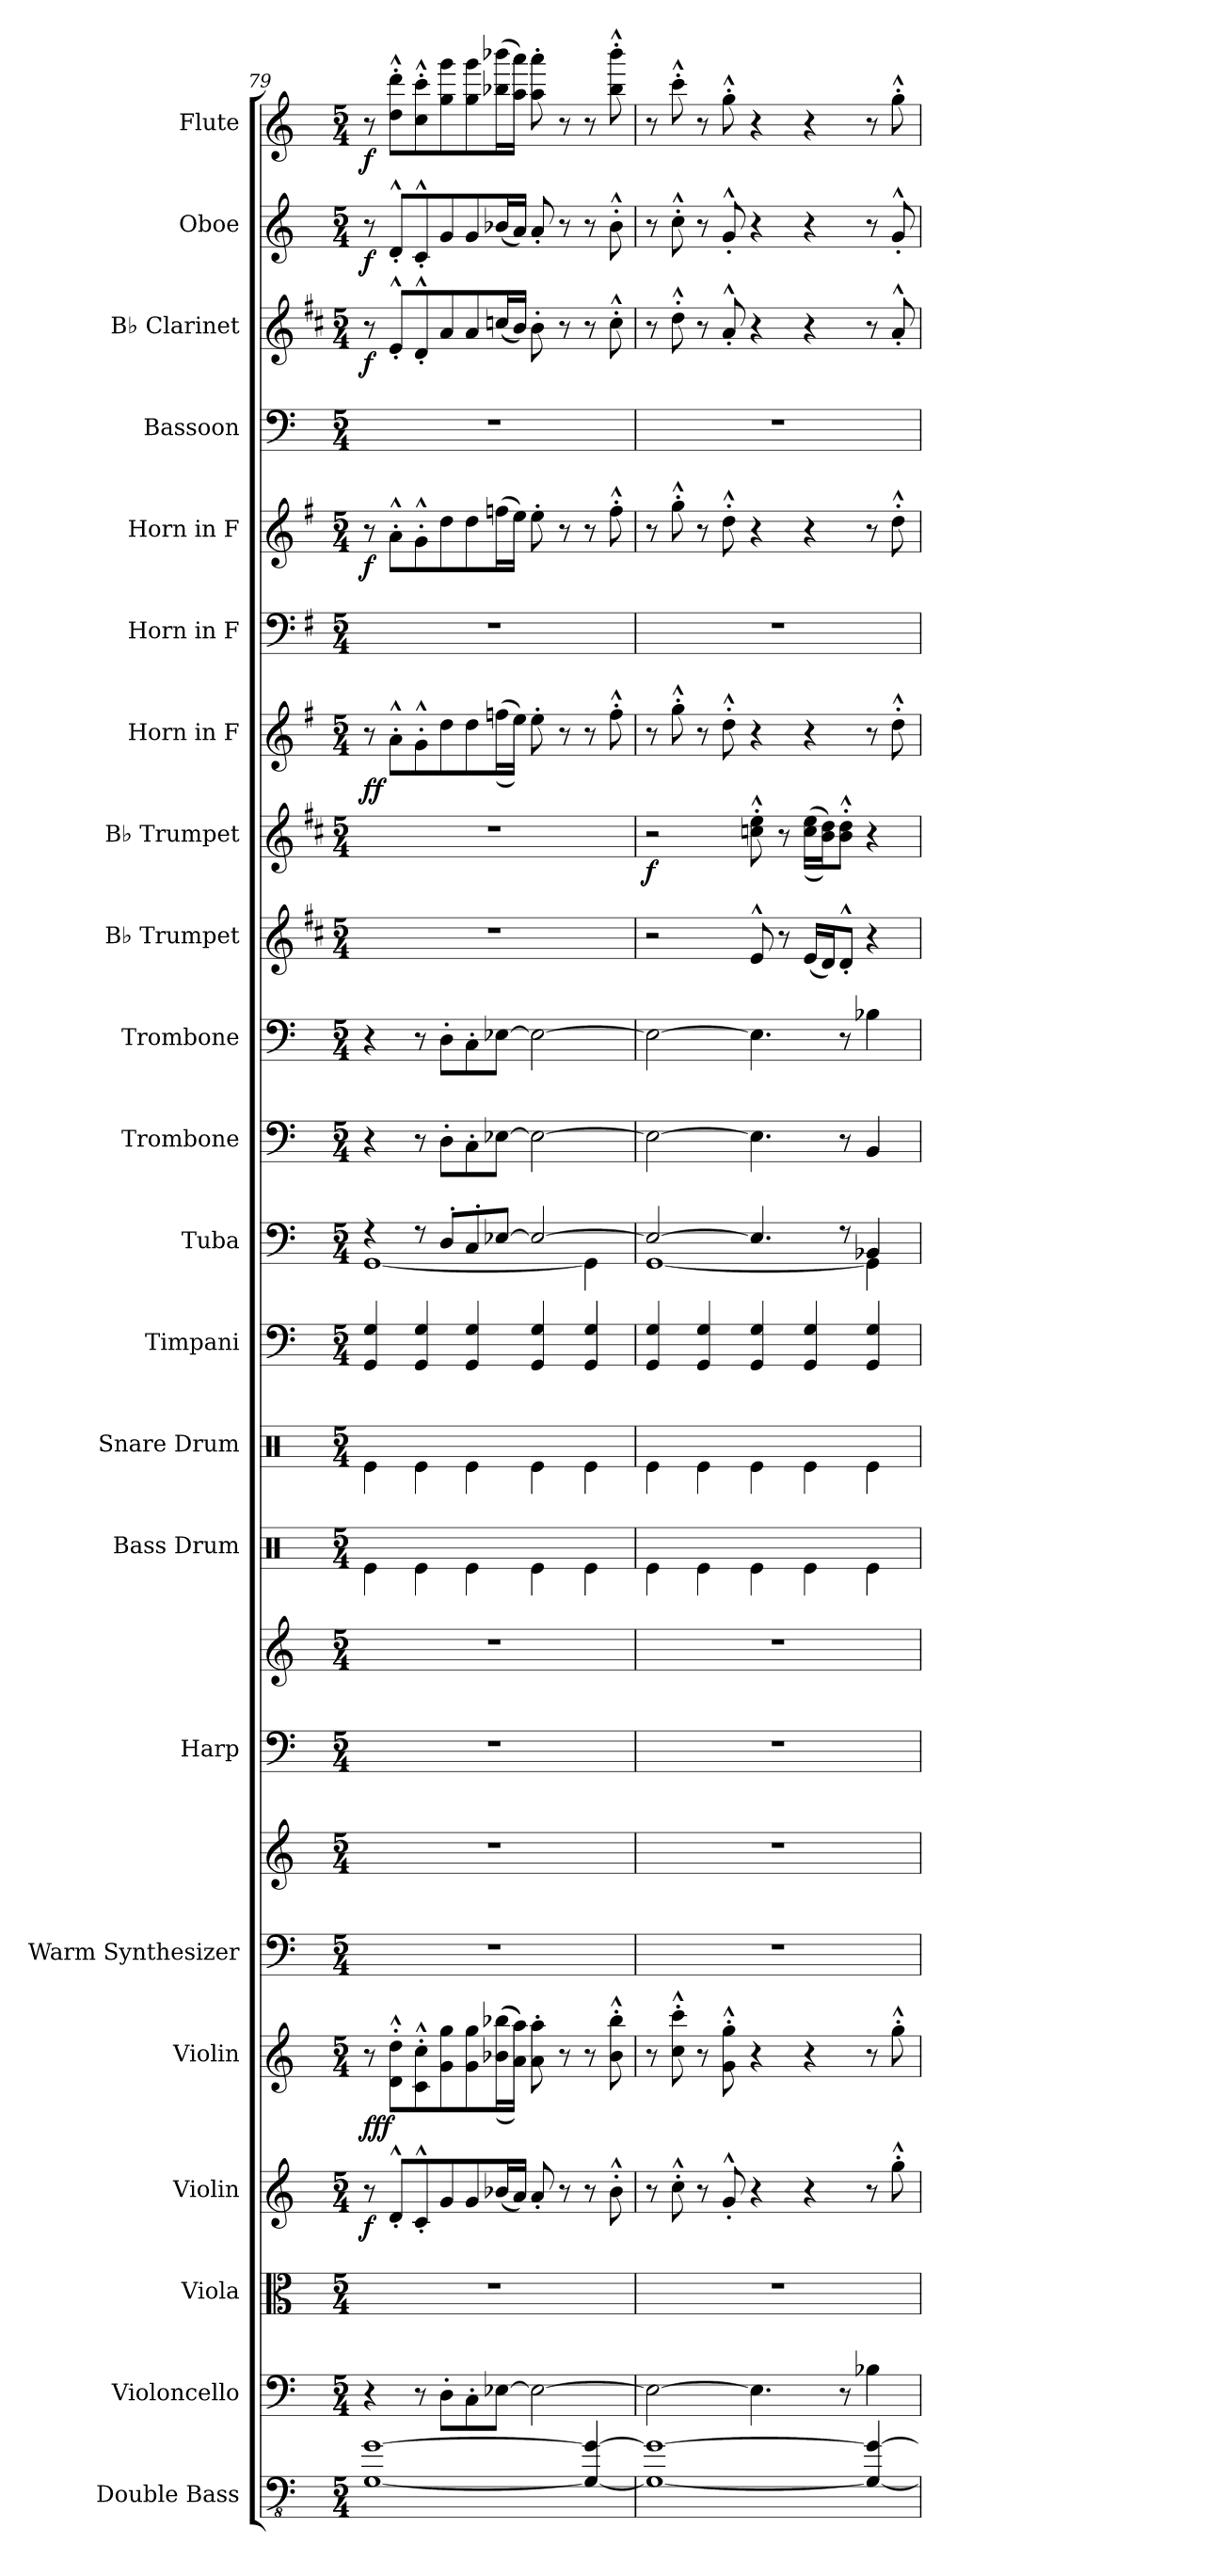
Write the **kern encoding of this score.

**kern	**kern	**kern	**kern	**dynam	**kern	**dynam	**kern	**kern	**kern	**kern	**kern	**kern	**kern	**kern	**kern	**kern	**kern	**kern	**dynam	**kern	**dynam	**kern	**kern	**dynam	**kern	**kern	**dynam	**kern	**dynam	**kern	**dynam
*part22	*part21	*part20	*part19	*part19	*part18	*part18	*part17	*part17	*part16	*part16	*part15	*part14	*part13	*part12	*part11	*part10	*part9	*part8	*part8	*part7	*part7	*part6	*part5	*part5	*part4	*part3	*part3	*part2	*part2	*part1	*part1
*staff24	*staff23	*staff22	*staff21	*staff21	*staff20	*staff20	*staff19	*staff18	*staff17	*staff16	*staff15	*staff14	*staff13	*staff12	*staff11	*staff10	*staff9	*staff8	*staff8	*staff7	*staff7	*staff6	*staff5	*staff5	*staff4	*staff3	*staff3	*staff2	*staff2	*staff1	*staff1
*I"Double Bass	*I"Violoncello	*I"Viola	*I"Violin	*	*I"Violin	*	*I"Warm Synthesizer	*	*I"Harp	*	*I"Bass Drum	*I"Snare Drum	*I"Timpani	*I"Tuba	*I"Trombone	*I"Trombone	*I"B♭ Trumpet	*I"B♭ Trumpet	*	*I"Horn in F	*	*I"Horn in F	*I"Horn in F	*	*I"Bassoon	*I"B♭ Clarinet	*	*I"Oboe	*	*I"Flute	*
*I'Db.	*I'Vc.	*I'Vla.	*I'Vln.	*	*I'Vln.	*	*I'Synth.	*	*I'Hrp.	*	*I'B. Dr.	*I'Sn. Dr.	*I'Timp.	*I'Tba.	*I'Tbn.	*I'Tbn.	*I'B♭ Tpt.	*I'B♭ Tpt.	*	*	*	*	*	*	*I'Bsn.	*I'B♭ Cl.	*	*I'Ob.	*	*I'Fl.	*
*clefFv4	*clefF4	*clefC3	*clefG2	*	*clefG2	*	*clefF4	*clefG2	*clefF4	*clefG2	*clefX	*clefX	*clefF4	*clefF4	*clefF4	*clefF4	*clefG2	*clefG2	*	*clefG2	*	*clefF4	*clefG2	*	*clefF4	*clefG2	*	*clefG2	*	*clefG2	*
*ITrd7c12	*	*	*	*	*	*	*	*	*	*	*	*	*	*	*	*	*ITrd1c2	*ITrd1c2	*	*ITrd4c7	*	*ITrd4c7	*ITrd4c7	*	*	*ITrd1c2	*	*	*	*	*
*k[]	*k[]	*k[]	*k[]	*	*k[]	*	*k[]	*k[]	*k[]	*k[]	*k[]	*k[]	*k[]	*k[]	*k[]	*k[]	*k[]	*k[]	*	*k[]	*	*k[]	*k[]	*	*k[]	*k[]	*	*k[]	*	*k[]	*
*M5/4	*M5/4	*M5/4	*M5/4	*	*M5/4	*	*M5/4	*M5/4	*M5/4	*M5/4	*M5/4	*M5/4	*M5/4	*M5/4	*M5/4	*M5/4	*M5/4	*M5/4	*	*M5/4	*	*M5/4	*M5/4	*	*M5/4	*M5/4	*	*M5/4	*	*M5/4	*
=79	=79	=79	=79	=79	=79	=79	=79	=79	=79	=79	=79	=79	=79	=79	=79	=79	=79	=79	=79	=79	=79	=79	=79	=79	=79	=79	=79	=79	=79	=79	=79
*	*	*	*	*	*	*	*	*	*	*	*	*	*	*^	*	*	*	*	*	*	*	*	*	*	*	*	*	*	*	*	*
!	!	!	!	!LO:DY:b	!	!LO:DY:b	!	!	!	!	!	!	!	!	!	!	!	!	!	!	!	!	!	!	!	!	!	!	!	!	!	!
!	!	!	!	!	!	!LO:DY:n=1:b	!	!	!	!	!	!	!	!	!	!	!	!	!	!	!	!	!	!	!	!	!	!	!	!	!	!
!	!	!	!	!	!	!LO:DY:n=2:b	!	!	!	!	!	!	!	!	!	!	!	!	!	!	!	!LO:DY:b	!	!	!	!	!	!	!	!	!	!
!	!	!	!	!	!	!	!	!	!	!	!	!	!	!	!	!	!	!	!	!	!	!LO:DY:n=1:b	!	!	!LO:DY:b	!	!	!LO:DY:b	!	!LO:DY:b	!	!LO:DY:b
[1GGG [1GG	4r	4%5r	8r	f	8r	f f f	4%5r	4%5r	4%5r	4%5r	4Re\	4Re\	4GG/ 4G/	4r	[1GG	4r	4r	4%5r	4%5r	.	8r	f f	4%5r	8r	f	4%5r	8r	f	8r	f	8r	f
.	.	.	8d^^'/L	.	8d\^^' 8dd\^^'L	.	.	.	.	.	.	.	.	.	.	.	.	.	.	.	8d^^'\L	.	.	8d^^'\L	.	.	8d^^'/L	.	8d^^'/L	.	8dd\^^' 8ddd\^^'L	.
.	8r	.	8c^^'/	.	8c\^^' 8cc\^^'	.	.	.	.	.	4Re\	4Re\	4GG/ 4G/	8r	.	8r	8r	.	.	.	8c^^'\	.	.	8c^^'\	.	.	8c^^'/	.	8c^^'/	.	8cc\^^' 8ccc\^^'	.
.	8D'\L	.	8g/	.	8g\ 8gg\	.	.	.	.	.	.	.	.	8D'/L	.	8D'\L	8D'\L	.	.	.	8g\	.	.	8g\	.	.	8g/	.	8g/	.	8gg\ 8ggg\	.
.	8C'\	.	8g/	.	8g\ 8gg\	.	.	.	.	.	4Re\	4Re\	4GG/ 4G/	8C'/	.	8C'\	8C'\	.	.	.	8g\	.	.	8g\	.	.	8g/	.	8g/	.	8gg\ 8ggg\	.
.	[8E-X\J	.	(16b-X/L	.	(((16b-X\ 16bb-X\L	.	.	.	.	.	.	.	.	[8E-X/J	.	[8E-X\J	[8E-X\J	.	.	.	((16b-X\L	.	.	(16b-X\L	.	.	(16b-X/L	.	(16b-X/L	.	(16bb-X\ 16bbb-X\L	.
.	.	.	16a/JJ)	.	16a\ 16aa\JJ)))	.	.	.	.	.	.	.	.	.	.	.	.	.	.	.	16a\JJ))	.	.	16a\JJ)	.	.	16a/JJ)	.	16a/JJ)	.	16aa\ 16aaa\JJ)	.
.	2E-\_	.	8a'/	.	8a\' 8aa\'	.	.	.	.	.	4Re\	4Re\	4GG/ 4G/	2E-/_	.	2E-\_	2E-\_	.	.	.	8a'\	.	.	8a'\	.	.	8a'\	.	8a'/	.	8aa\' 8aaa\'	.
.	.	.	8r	.	8r	.	.	.	.	.	.	.	.	.	.	.	.	.	.	.	8r	.	.	8r	.	.	8r	.	8r	.	8r	.
4GGG/_ 4GG/_	.	.	8r	.	8r	.	.	.	.	.	4Re\	4Re\	4GG/ 4G/	.	4GG\]	.	.	.	.	.	8r	.	.	8r	.	.	8r	.	8r	.	8r	.
.	.	.	8b-'^^\	.	8b-\'^^ 8bb-\'^^	.	.	.	.	.	.	.	.	.	.	.	.	.	.	.	8b-'^^\	.	.	8b-'^^\	.	.	8b-'^^\	.	8b-'^^\	.	8bb-\'^^ 8bbb-\'^^	.
=80	=80	=80	=80	=80	=80	=80	=80	=80	=80	=80	=80	=80	=80	=80	=80	=80	=80	=80	=80	=80	=80	=80	=80	=80	=80	=80	=80	=80	=80	=80	=80	=80
!	!	!	!	!	!	!	!	!	!	!	!	!	!	!	!	!	!	!	!	!LO:DY:b	!	!	!	!	!	!	!	!	!	!	!	!
1GGG_ 1GG_	2E-\_	4%5r	8r	.	8r	.	4%5r	4%5r	4%5r	4%5r	4Re\	4Re\	4GG/ 4G/	2E-/_	[1GG	2E-\_	2E-\_	2r	2r	f	8r	.	4%5r	8r	.	4%5r	8r	.	8r	.	8r	.
.	.	.	8cc'^^\	.	8cc\'^^ 8ccc\'^^	.	.	.	.	.	.	.	.	.	.	.	.	.	.	.	8cc'^^\	.	.	8cc'^^\	.	.	8cc'^^\	.	8cc'^^\	.	8ccc'^^\	.
.	.	.	8r	.	8r	.	.	.	.	.	4Re\	4Re\	4GG/ 4G/	.	.	.	.	.	.	.	8r	.	.	8r	.	.	8r	.	8r	.	8r	.
.	.	.	8g'^^/	.	8g\'^^ 8gg\'^^	.	.	.	.	.	.	.	.	.	.	.	.	.	.	.	8g'^^\	.	.	8g'^^\	.	.	8g'^^/	.	8g'^^/	.	8gg'^^\	.
.	4.E-\]	.	4r	.	4r	.	.	.	.	.	4Re\	4Re\	4GG/ 4G/	4.E-/]	.	4.E-\]	4.E-\]	8d^^/	8b-X\^^' 8dd\^^'	.	4r	.	.	4r	.	.	4r	.	4r	.	4r	.
.	.	.	.	.	.	.	.	.	.	.	.	.	.	.	.	.	.	8r	8r	.	.	.	.	.	.	.	.	.	.	.	.	.
.	.	.	4r	.	4r	.	.	.	.	.	4Re\	4Re\	4GG/ 4G/	.	.	.	.	(16d/LL	((16b-\ 16dd\LL	.	4r	.	.	4r	.	.	4r	.	4r	.	4r	.
.	.	.	.	.	.	.	.	.	.	.	.	.	.	.	.	.	.	16c/J)	16a\ 16cc\J))	.	.	.	.	.	.	.	.	.	.	.	.	.
.	8r	.	.	.	.	.	.	.	.	.	.	.	.	8r	.	8r	8r	8c'^^/J	8a\^^' 8cc\^^'J	.	.	.	.	.	.	.	.	.	.	.	.	.
4GGG/_ 4GG/_	4B-X\	.	8r	.	8r	.	.	.	.	.	4Re\	4Re\	4GG/ 4G/	4BB-X/	4GG\]	4BB/	4B-X\	4r	4r	.	8r	.	.	8r	.	.	8r	.	8r	.	8r	.
.	.	.	8gg^^'\	.	8gg^^'\	.	.	.	.	.	.	.	.	.	.	.	.	.	.	.	8g^^'\	.	.	8g^^'\	.	.	8g^^'/	.	8g^^'/	.	8gg^^'\	.
*	*	*	*	*	*	*	*	*	*	*	*	*	*	*v	*v	*	*	*	*	*	*	*	*	*	*	*	*	*	*	*	*	*
=	=	=	=	=	=	=	=	=	=	=	=	=	=	=	=	=	=	=	=	=	=	=	=	=	=	=	=	=	=	=	=
*-	*-	*-	*-	*-	*-	*-	*-	*-	*-	*-	*-	*-	*-	*-	*-	*-	*-	*-	*-	*-	*-	*-	*-	*-	*-	*-	*-	*-	*-	*-	*-
